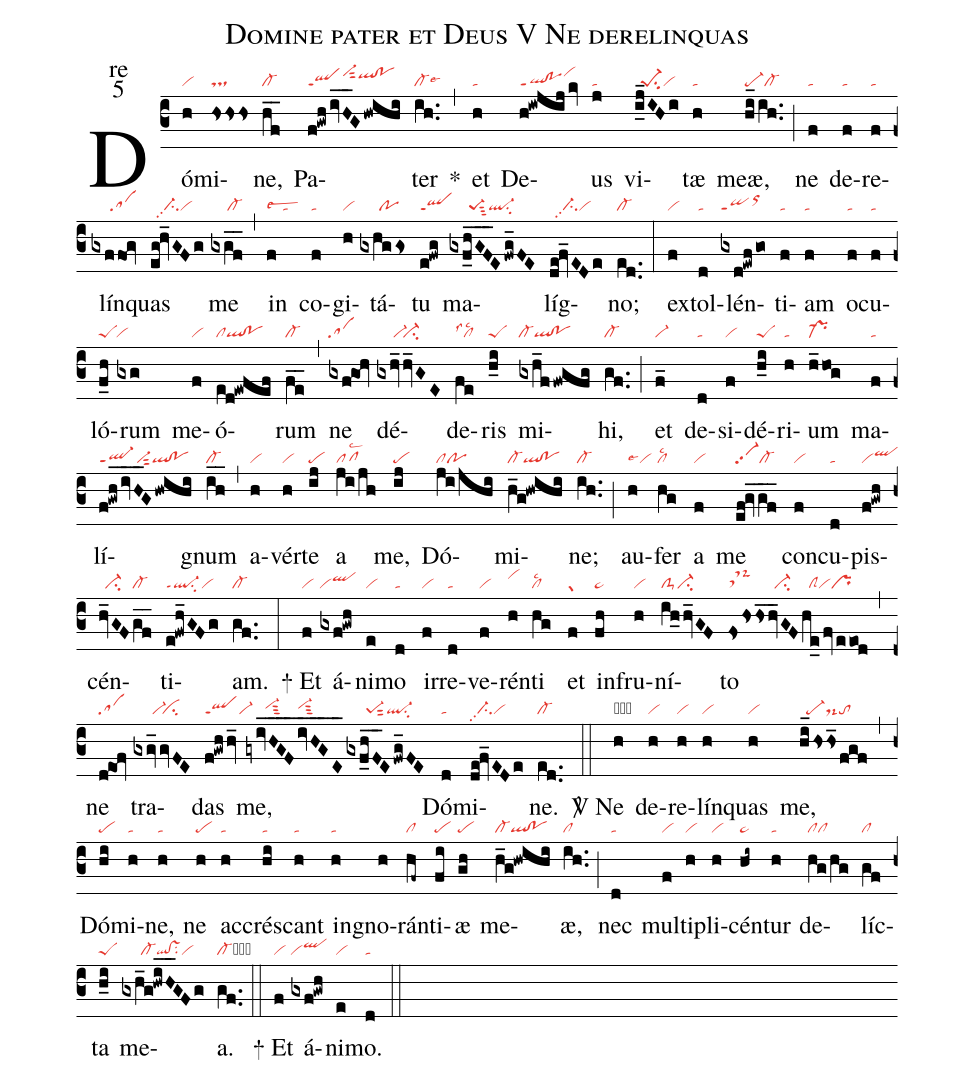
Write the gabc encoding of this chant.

name:Domine pater et Deus V Ne derelinquas;
office-part:re;
mode:5;
nabc-lines:1;
%%
(c3) Dó(h|vi)mi(hsss|ts)ne,(hf__|cl-)
Pa(f!gwhivH__G/hwihi|qlppt1vi-hjsut2qlhi!pohi)ter(ih..|cl-lse6) <sp>*</sp>(,)
et(h|ta) De(h!iwjijkv|ql!poppt1vihj)us(j|ta)
vi(i_j_IHi|//pe-1su2vi)tæ(h|ta) meæ,(hi_/ih..|pe-cl-) (;)
ne(f|ta) de(f|ta)re(f|ta)lín(gxffog|//////sa)quas(eg@hv_GFg|////ci-pp2vi)
me(gxgf__|/////cl-) (,)
in(f|talsew2) co(f|ta)gi(h|vi)tá(gxhggs|//////po)tu(e!fwg|qlppt1)
ma(gxfhGF____E/fwg_FE|//////pe-1sut3ql-su2)líg(de@fv_EDe|////ci-pp2vi)no;(ed..|cl-) (:)
ex(f|vi)tol(d|ta)lén(gxd!ewf/go|qippt1orhj)ti(f|ta)am(f|ta)
o(f|ta)cu(f|ta)ló(f_h|peS)rum(gxg|vi) me(f|vi)ó(ed!ewfef|clql!po)rum(fe__|cl-) (,)
ne(gxf!goh|sa) dé(gxhvv_GE|/////vi-`vi-su2)de(fe|cllsc2lss1)ris(h_i|peS)
mi(gxh_f/fwgfg|cl-ql!po)hi,(gf..|cl-) (;)
et(f_|vi-) de(d|ta)si(f|vi)dé(h_i|peS)ri(h|ta)um(h_hog|pr-)
ma(f|ta)<nlba>lí(f!gwh_/ivH__G/hwihi|ql-ppt1vi-sut2ql!po)</nlba>gnum(ih__|cl-) (,)
a(h|vi)vér(h|vi)te(ij|pe) a(ji/jh|pflsc2) me,(ij|pe)
Dó(ji/jhi|clpo)mi(h_g!hwihi|cl-ql!po)ne;(ih..|cl-) (;)
au(h|vilse4)fer(hg|cllsc2) a(f|vi) me(ef@gv_/gf__|vi-pp2cl-)
con(f|vi)cu(d|ta)pis(f!gwh|viqlhi)cén(hv_GF|//ci-|gf__|cl-)ti(e!fwh_GFg|ql-ppt1su2vi)am.(gf..|cl-) (:)

<sp>+</sp> Et(f|vi) á(gxf!gwh|viqlhi)ni(e|vi)mo(d|ta)
ir(f|vi)re(d|ta)ve(f|vi)rén(h|vihj)ti(hg|cllsc2) et(f|gr)
in(fh|pe~)fru(h|vi)ní(ih_/hv_GF|clS-ci-)to(fshshs_|tsM-|hv_GF|//ci-|he_/fv/eeod|//clSvipr) (,)
ne(d!eof|sa) tra(gxgv_gvFE|//////vi-`ci)das(f!gwhhv_|qlppt1vi-)
me,(gyivHGF____|//////vi-hhsut3|ivHGE____|vi-hhsut3|gxfhF___E/fwg_FE|//////pe-1sut2ql-su2)
Dó(d|ta)mi(de@fv_EDe|//ci-pp2vi)ne.(ed..|cl-) (::)

<sp>V/</sp> Ne(h|obvi) de(h|vi)re(h|vi)lín(h|vi)quas(h|vi) me,(hi_/hshs_fgf|//pe-ds-to) (,)
Dó(hi|pe)mi(h|ta)ne,(h|ta) ne(h|pe) ac(h|ta)crés(hi|ta)cant(h|ta)
in(h|ta)gno(h)rán(hf~|cl)ti(fi|pe)æ(gh|pe) me(h_g!hwihi|cl-ql!po)æ,(ih..|cl) (;)
nec(d|ta) mul(f|vi)ti(h|vi)pli(h|vi)cén(hi~|pe~)tur(h|ta) de(hg/hg|clcl)líc(gf|cl)ta(h_i|peS)
me(gxh_g!hwiH__GFg|//////cl-ql!vssu2vi)a.(gf..|cl-cb) (::)

<sp>+</sp> Et(f|vi) á(gxf!gwh|viqlhi)ni(e|vi)mo.(d|ta) (::)
